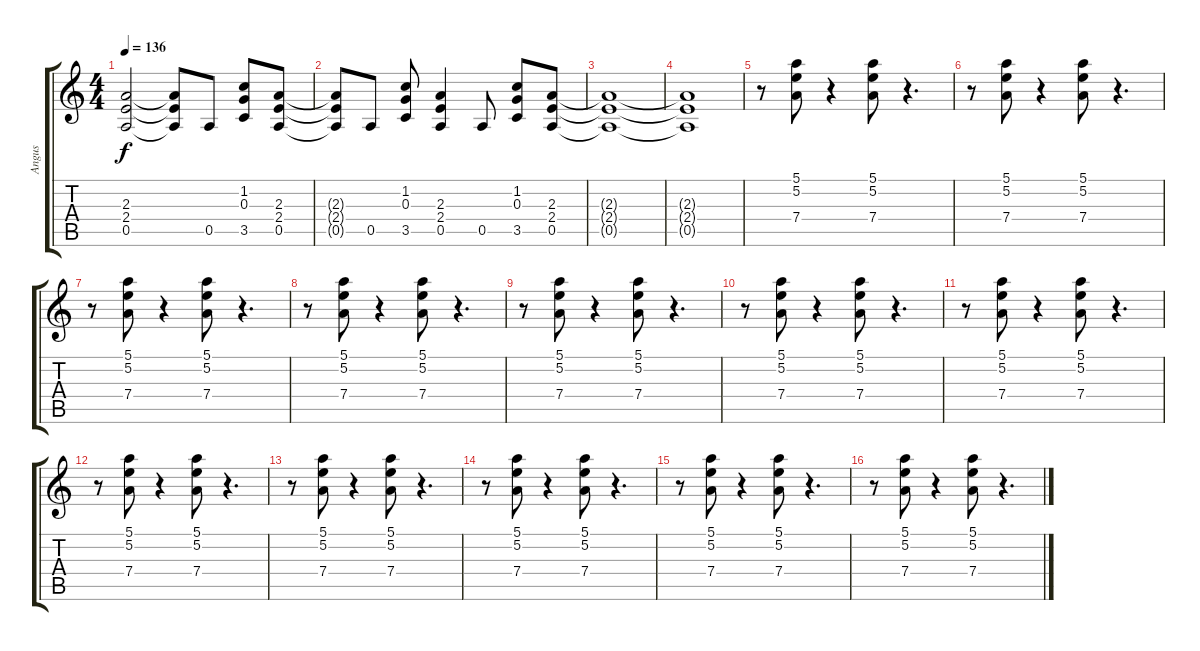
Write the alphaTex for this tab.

\track ("Angus" "Angus") {instrument distortionguitar}
\staff {score tabs}
\tuning (E4 B3 G3 D3 A2 E2) {hide}
\ts (4 4)
\tempo 136
\clef g2
\ks c
(2.3{t} 2.4{t} 0.5{t}).2{dy f} (2.3{t} 2.4{t} 0.5{t}).8 0.5.8 (1.2 0.3 3.5).8 (2.3 2.4 0.5).8 |
(2.3{t} 2.4{t} 0.5{t}).8 0.5.8 (1.2 0.3 3.5).8 (2.3 2.4 0.5).4 0.5.8 (1.2 0.3 3.5).8 (2.3 2.4 0.5).8 |
(2.3{t} 2.4{t} 0.5{t}).1 |
(2.3{t} 2.4{t} 0.5{t}).1 |
r.8 (5.1 5.2 7.4).8 r.4 (5.1 5.2 7.4).8 r.4{d} |
r.8 (5.1 5.2 7.4).8 r.4 (5.1 5.2 7.4).8 r.4{d} |
r.8 (5.1 5.2 7.4).8 r.4 (5.1 5.2 7.4).8 r.4{d} |
r.8 (5.1 5.2 7.4).8 r.4 (5.1 5.2 7.4).8 r.4{d} |
r.8 (5.1 5.2 7.4).8 r.4 (5.1 5.2 7.4).8 r.4{d} |
r.8 (5.1 5.2 7.4).8 r.4 (5.1 5.2 7.4).8 r.4{d} |
r.8 (5.1 5.2 7.4).8 r.4 (5.1 5.2 7.4).8 r.4{d} |
r.8 (5.1 5.2 7.4).8 r.4 (5.1 5.2 7.4).8 r.4{d} |
r.8 (5.1 5.2 7.4).8 r.4 (5.1 5.2 7.4).8 r.4{d} |
r.8 (5.1 5.2 7.4).8 r.4 (5.1 5.2 7.4).8 r.4{d} |
r.8 (5.1 5.2 7.4).8 r.4 (5.1 5.2 7.4).8 r.4{d} |
r.8 (5.1 5.2 7.4).8 r.4 (5.1 5.2 7.4).8 r.4{d}
